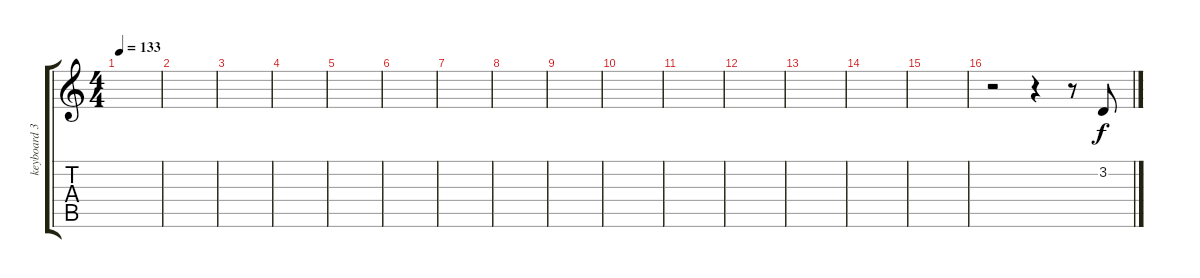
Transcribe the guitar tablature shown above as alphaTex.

\track ("keyboard 3" "keyboard 3") {instrument lead2sawtooth}
\staff {score tabs}
\tuning (E4 B3 G3 D3 A2 E2) {hide}
\ts (4 4)
\tempo 133
\clef g2
\ks c
|
|
|
|
|
|
|
|
|
|
|
|
|
|
|
r.2 r.4 r.8 3.2.8
